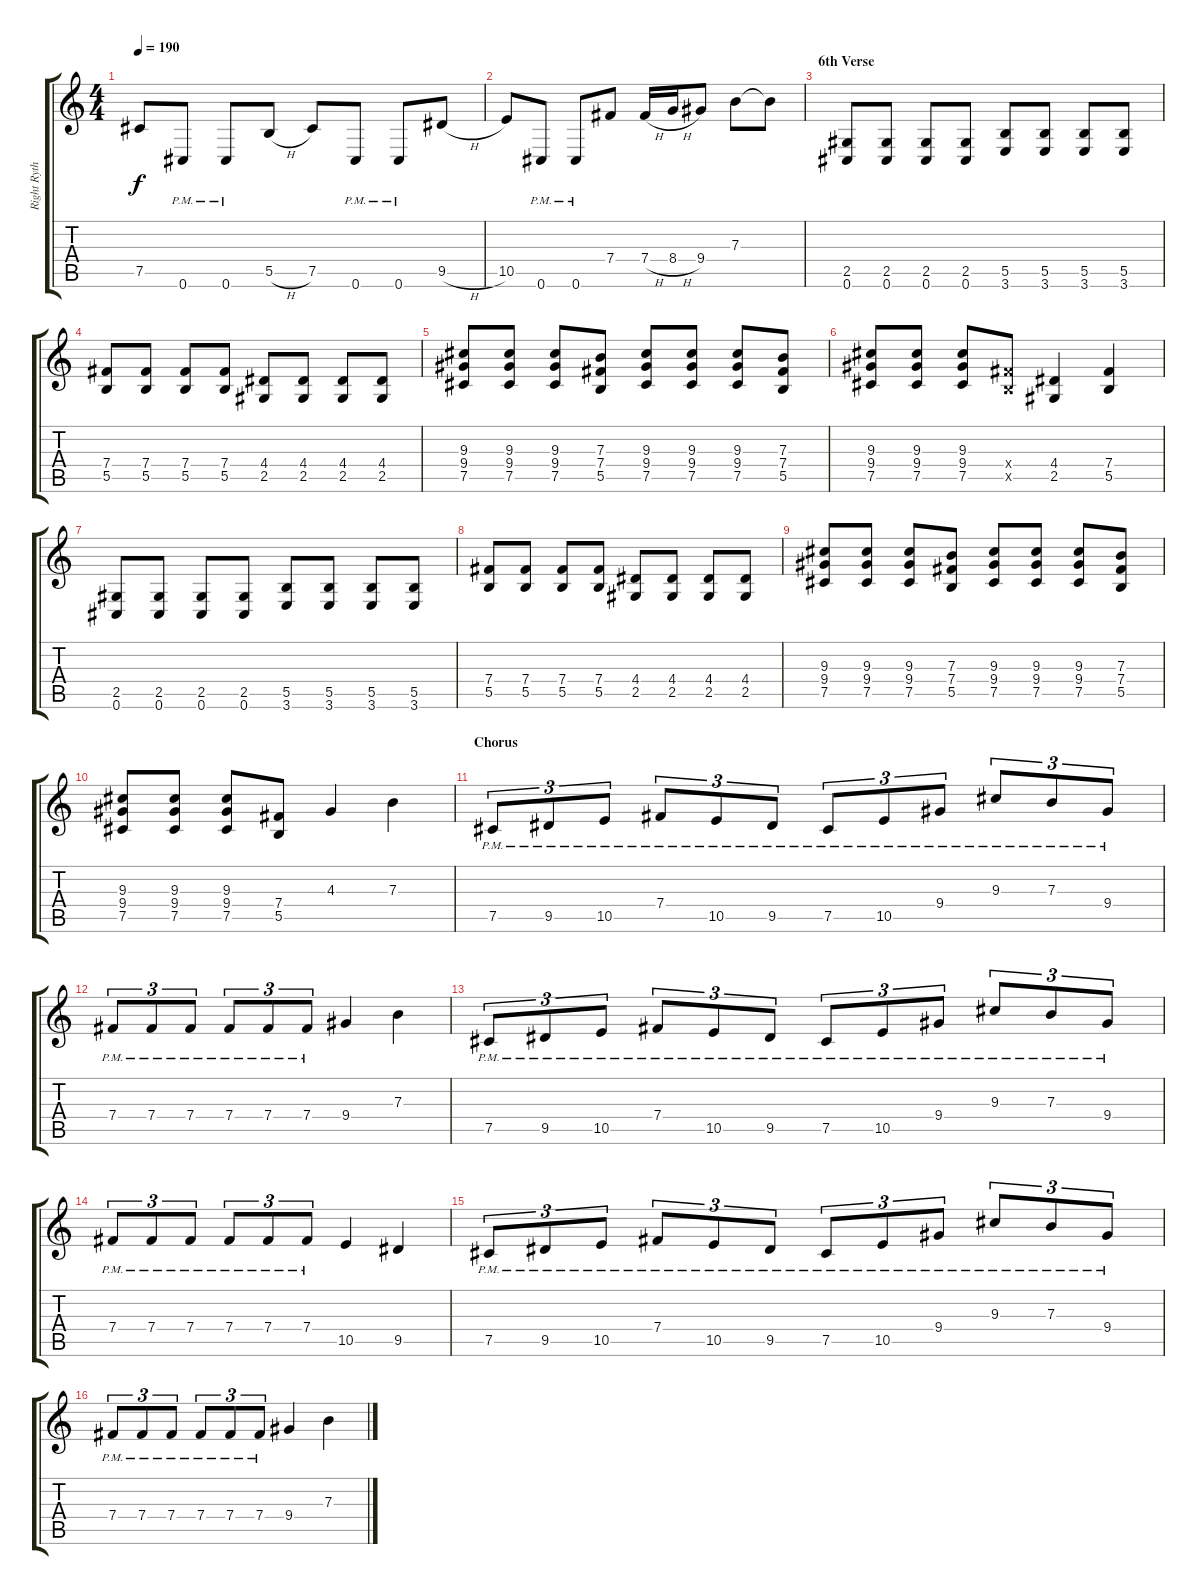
\track ("Right Rythm Guitar (Rythm Guitar)" "Right Ryth") {instrument distortionguitar}
\staff {score tabs}
\tuning (Db4 Ab3 E3 B2 Gb2 Db2) {hide}
\ts (4 4)
\tempo 190
\clef g2
\ks c
7.5.8{dy f} 0.6{pm}.8 0.6{pm}.8 5.5{h}.8 7.5.8 0.6{pm}.8 0.6{pm}.8 9.5{h}.8 |
10.5.8 0.6{pm}.8 0.6{pm}.8 7.4.8 7.4{h}.16 8.4{h}.16 9.4.8 7.3.8 7.3{t}.8 |
\section ("" "6th Verse")
(2.5 0.6).8 (2.5 0.6).8 (2.5 0.6).8 (2.5 0.6).8 (5.5 3.6).8 (5.5 3.6).8 (5.5 3.6).8 (5.5 3.6).8 |
(7.4 5.5).8 (7.4 5.5).8 (7.4 5.5).8 (7.4 5.5).8 (4.4 2.5).8 (4.4 2.5).8 (4.4 2.5).8 (4.4 2.5).8 |
(9.3 9.4 7.5).8 (9.3 9.4 7.5).8 (9.3 9.4 7.5).8 (7.3 7.4 5.5).8 (9.3 9.4 7.5).8 (9.3 9.4 7.5).8 (9.3 9.4 7.5).8 (7.3 7.4 5.5).8 |
(9.3 9.4 7.5).8 (9.3 9.4 7.5).8 (9.3 9.4 7.5).8 (7.4{x} 5.5{x}).8 (4.4 2.5).4 (7.4 5.5).4 |
(2.5 0.6).8 (2.5 0.6).8 (2.5 0.6).8 (2.5 0.6).8 (5.5 3.6).8 (5.5 3.6).8 (5.5 3.6).8 (5.5 3.6).8 |
(7.4 5.5).8 (7.4 5.5).8 (7.4 5.5).8 (7.4 5.5).8 (4.4 2.5).8 (4.4 2.5).8 (4.4 2.5).8 (4.4 2.5).8 |
(9.3 9.4 7.5).8 (9.3 9.4 7.5).8 (9.3 9.4 7.5).8 (7.3 7.4 5.5).8 (9.3 9.4 7.5).8 (9.3 9.4 7.5).8 (9.3 9.4 7.5).8 (7.3 7.4 5.5).8 |
(9.3 9.4 7.5).8 (9.3 9.4 7.5).8 (9.3 9.4 7.5).8 (7.4 5.5).8 4.3.4 7.3.4 |
\section ("" "Chorus")
7.5{pm}.8{tu (3 2)} 9.5{pm}.8{tu (3 2)} 10.5{pm}.8{tu (3 2)} 7.4{pm}.8{tu (3 2)} 10.5{pm}.8{tu (3 2)} 9.5{pm}.8{tu (3 2)} 7.5{pm}.8{tu (3 2)} 10.5{pm}.8{tu (3 2)} 9.4{pm}.8{tu (3 2)} 9.3{pm}.8{tu (3 2)} 7.3{pm}.8{tu (3 2)} 9.4{pm}.8{tu (3 2)} |
7.4{pm}.8{tu (3 2)} 7.4{pm}.8{tu (3 2)} 7.4{pm}.8{tu (3 2)} 7.4{pm}.8{tu (3 2)} 7.4{pm}.8{tu (3 2)} 7.4{pm}.8{tu (3 2)} 9.4.4 7.3.4 |
7.5{pm}.8{tu (3 2)} 9.5{pm}.8{tu (3 2)} 10.5{pm}.8{tu (3 2)} 7.4{pm}.8{tu (3 2)} 10.5{pm}.8{tu (3 2)} 9.5{pm}.8{tu (3 2)} 7.5{pm}.8{tu (3 2)} 10.5{pm}.8{tu (3 2)} 9.4{pm}.8{tu (3 2)} 9.3{pm}.8{tu (3 2)} 7.3{pm}.8{tu (3 2)} 9.4{pm}.8{tu (3 2)} |
7.4{pm}.8{tu (3 2)} 7.4{pm}.8{tu (3 2)} 7.4{pm}.8{tu (3 2)} 7.4{pm}.8{tu (3 2)} 7.4{pm}.8{tu (3 2)} 7.4{pm}.8{tu (3 2)} 10.5.4 9.5.4 |
7.5{pm}.8{tu (3 2)} 9.5{pm}.8{tu (3 2)} 10.5{pm}.8{tu (3 2)} 7.4{pm}.8{tu (3 2)} 10.5{pm}.8{tu (3 2)} 9.5{pm}.8{tu (3 2)} 7.5{pm}.8{tu (3 2)} 10.5{pm}.8{tu (3 2)} 9.4{pm}.8{tu (3 2)} 9.3{pm}.8{tu (3 2)} 7.3{pm}.8{tu (3 2)} 9.4{pm}.8{tu (3 2)} |
7.4{pm}.8{tu (3 2)} 7.4{pm}.8{tu (3 2)} 7.4{pm}.8{tu (3 2)} 7.4{pm}.8{tu (3 2)} 7.4{pm}.8{tu (3 2)} 7.4{pm}.8{tu (3 2)} 9.4.4 7.3.4
